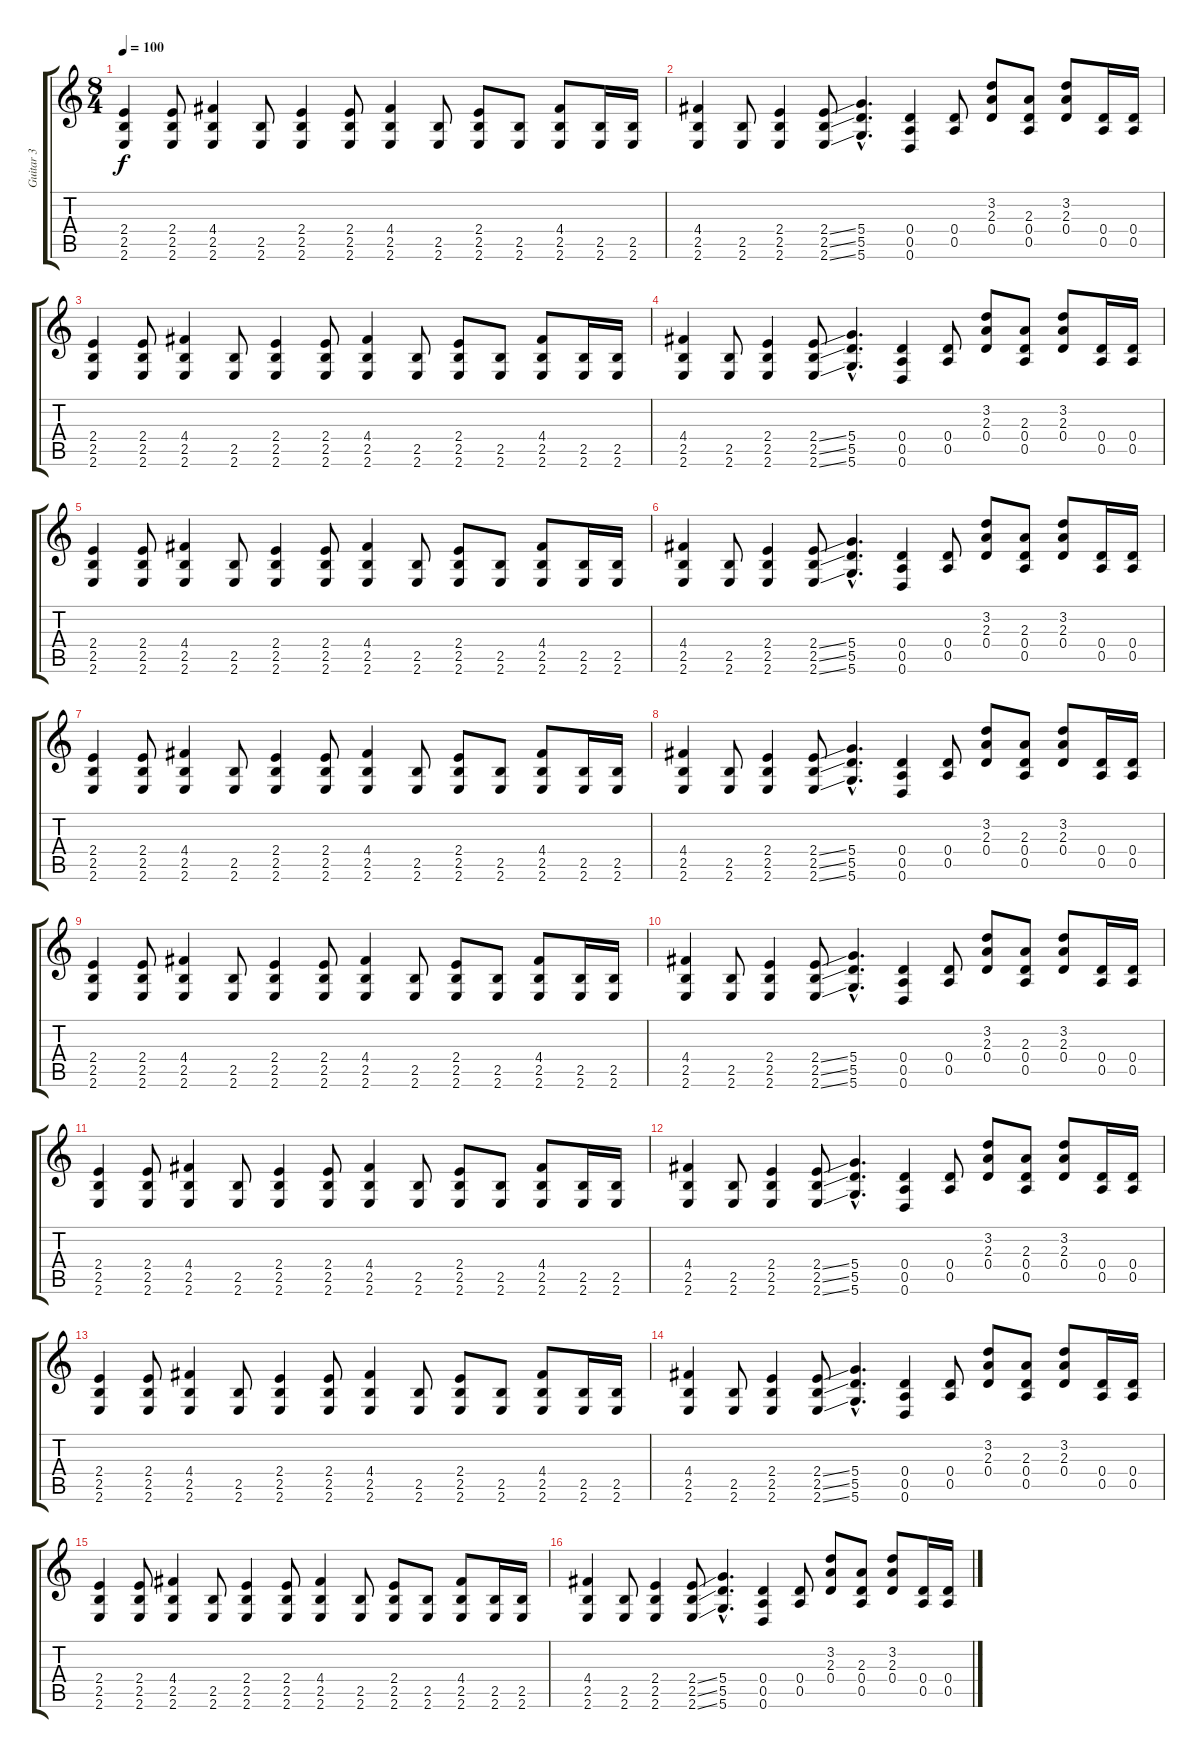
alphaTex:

\track ("Guitar 3" "Guitar 3") {instrument electricguitarjazz}
\staff {score tabs}
\tuning (E4 B3 G3 D3 A2 D2) {hide}
\ts (8 4)
\tempo 100
\clef g2
\ks c
(2.4 2.5 2.6).4{dy f} (2.4 2.5 2.6).8 (4.4 2.5 2.6).4 (2.5 2.6).8 (2.4 2.5 2.6).4 (2.4 2.5 2.6).8 (4.4 2.5 2.6).4 (2.5 2.6).8 (2.4 2.5 2.6).8 (2.5 2.6).8 (4.4 2.5 2.6).8 (2.5 2.6).16 (2.5 2.6).16 |
(4.4 2.5 2.6).4 (2.5 2.6).8 (2.4 2.5 2.6).4 (2.4{ss} 2.5{ss} 2.6{ss}).8 (5.4{hac} 5.5{hac} 5.6{hac}).4{d} (0.4 0.5 0.6).4 (0.4 0.5).8 (3.2 2.3 0.4).8 (2.3 0.4 0.5).8 (3.2 2.3 0.4).8 (0.4 0.5).16 (0.4 0.5).16 |
(2.4 2.5 2.6).4 (2.4 2.5 2.6).8 (4.4 2.5 2.6).4 (2.5 2.6).8 (2.4 2.5 2.6).4 (2.4 2.5 2.6).8 (4.4 2.5 2.6).4 (2.5 2.6).8 (2.4 2.5 2.6).8 (2.5 2.6).8 (4.4 2.5 2.6).8 (2.5 2.6).16 (2.5 2.6).16 |
(4.4 2.5 2.6).4 (2.5 2.6).8 (2.4 2.5 2.6).4 (2.4{ss} 2.5{ss} 2.6{ss}).8 (5.4{hac} 5.5{hac} 5.6{hac}).4{d} (0.4 0.5 0.6).4 (0.4 0.5).8 (3.2 2.3 0.4).8 (2.3 0.4 0.5).8 (3.2 2.3 0.4).8 (0.4 0.5).16 (0.4 0.5).16 |
(2.4 2.5 2.6).4 (2.4 2.5 2.6).8 (4.4 2.5 2.6).4 (2.5 2.6).8 (2.4 2.5 2.6).4 (2.4 2.5 2.6).8 (4.4 2.5 2.6).4 (2.5 2.6).8 (2.4 2.5 2.6).8 (2.5 2.6).8 (4.4 2.5 2.6).8 (2.5 2.6).16 (2.5 2.6).16 |
(4.4 2.5 2.6).4 (2.5 2.6).8 (2.4 2.5 2.6).4 (2.4{ss} 2.5{ss} 2.6{ss}).8 (5.4{hac} 5.5{hac} 5.6{hac}).4{d} (0.4 0.5 0.6).4 (0.4 0.5).8 (3.2 2.3 0.4).8 (2.3 0.4 0.5).8 (3.2 2.3 0.4).8 (0.4 0.5).16 (0.4 0.5).16 |
(2.4 2.5 2.6).4 (2.4 2.5 2.6).8 (4.4 2.5 2.6).4 (2.5 2.6).8 (2.4 2.5 2.6).4 (2.4 2.5 2.6).8 (4.4 2.5 2.6).4 (2.5 2.6).8 (2.4 2.5 2.6).8 (2.5 2.6).8 (4.4 2.5 2.6).8 (2.5 2.6).16 (2.5 2.6).16 |
(4.4 2.5 2.6).4 (2.5 2.6).8 (2.4 2.5 2.6).4 (2.4{ss} 2.5{ss} 2.6{ss}).8 (5.4{hac} 5.5{hac} 5.6{hac}).4{d} (0.4 0.5 0.6).4 (0.4 0.5).8 (3.2 2.3 0.4).8 (2.3 0.4 0.5).8 (3.2 2.3 0.4).8 (0.4 0.5).16 (0.4 0.5).16 |
(2.4 2.5 2.6).4 (2.4 2.5 2.6).8 (4.4 2.5 2.6).4 (2.5 2.6).8 (2.4 2.5 2.6).4 (2.4 2.5 2.6).8 (4.4 2.5 2.6).4 (2.5 2.6).8 (2.4 2.5 2.6).8 (2.5 2.6).8 (4.4 2.5 2.6).8 (2.5 2.6).16 (2.5 2.6).16 |
(4.4 2.5 2.6).4 (2.5 2.6).8 (2.4 2.5 2.6).4 (2.4{ss} 2.5{ss} 2.6{ss}).8 (5.4{hac} 5.5{hac} 5.6{hac}).4{d} (0.4 0.5 0.6).4 (0.4 0.5).8 (3.2 2.3 0.4).8 (2.3 0.4 0.5).8 (3.2 2.3 0.4).8 (0.4 0.5).16 (0.4 0.5).16 |
(2.4 2.5 2.6).4 (2.4 2.5 2.6).8 (4.4 2.5 2.6).4 (2.5 2.6).8 (2.4 2.5 2.6).4 (2.4 2.5 2.6).8 (4.4 2.5 2.6).4 (2.5 2.6).8 (2.4 2.5 2.6).8 (2.5 2.6).8 (4.4 2.5 2.6).8 (2.5 2.6).16 (2.5 2.6).16 |
(4.4 2.5 2.6).4 (2.5 2.6).8 (2.4 2.5 2.6).4 (2.4{ss} 2.5{ss} 2.6{ss}).8 (5.4{hac} 5.5{hac} 5.6{hac}).4{d} (0.4 0.5 0.6).4 (0.4 0.5).8 (3.2 2.3 0.4).8 (2.3 0.4 0.5).8 (3.2 2.3 0.4).8 (0.4 0.5).16 (0.4 0.5).16 |
(2.4 2.5 2.6).4 (2.4 2.5 2.6).8 (4.4 2.5 2.6).4 (2.5 2.6).8 (2.4 2.5 2.6).4 (2.4 2.5 2.6).8 (4.4 2.5 2.6).4 (2.5 2.6).8 (2.4 2.5 2.6).8 (2.5 2.6).8 (4.4 2.5 2.6).8 (2.5 2.6).16 (2.5 2.6).16 |
(4.4 2.5 2.6).4 (2.5 2.6).8 (2.4 2.5 2.6).4 (2.4{ss} 2.5{ss} 2.6{ss}).8 (5.4{hac} 5.5{hac} 5.6{hac}).4{d} (0.4 0.5 0.6).4 (0.4 0.5).8 (3.2 2.3 0.4).8 (2.3 0.4 0.5).8 (3.2 2.3 0.4).8 (0.4 0.5).16 (0.4 0.5).16 |
(2.4 2.5 2.6).4 (2.4 2.5 2.6).8 (4.4 2.5 2.6).4 (2.5 2.6).8 (2.4 2.5 2.6).4 (2.4 2.5 2.6).8 (4.4 2.5 2.6).4 (2.5 2.6).8 (2.4 2.5 2.6).8 (2.5 2.6).8 (4.4 2.5 2.6).8 (2.5 2.6).16 (2.5 2.6).16 |
(4.4 2.5 2.6).4 (2.5 2.6).8 (2.4 2.5 2.6).4 (2.4{ss} 2.5{ss} 2.6{ss}).8 (5.4{hac} 5.5{hac} 5.6{hac}).4{d} (0.4 0.5 0.6).4 (0.4 0.5).8 (3.2 2.3 0.4).8 (2.3 0.4 0.5).8 (3.2 2.3 0.4).8 (0.4 0.5).16 (0.4 0.5).16
